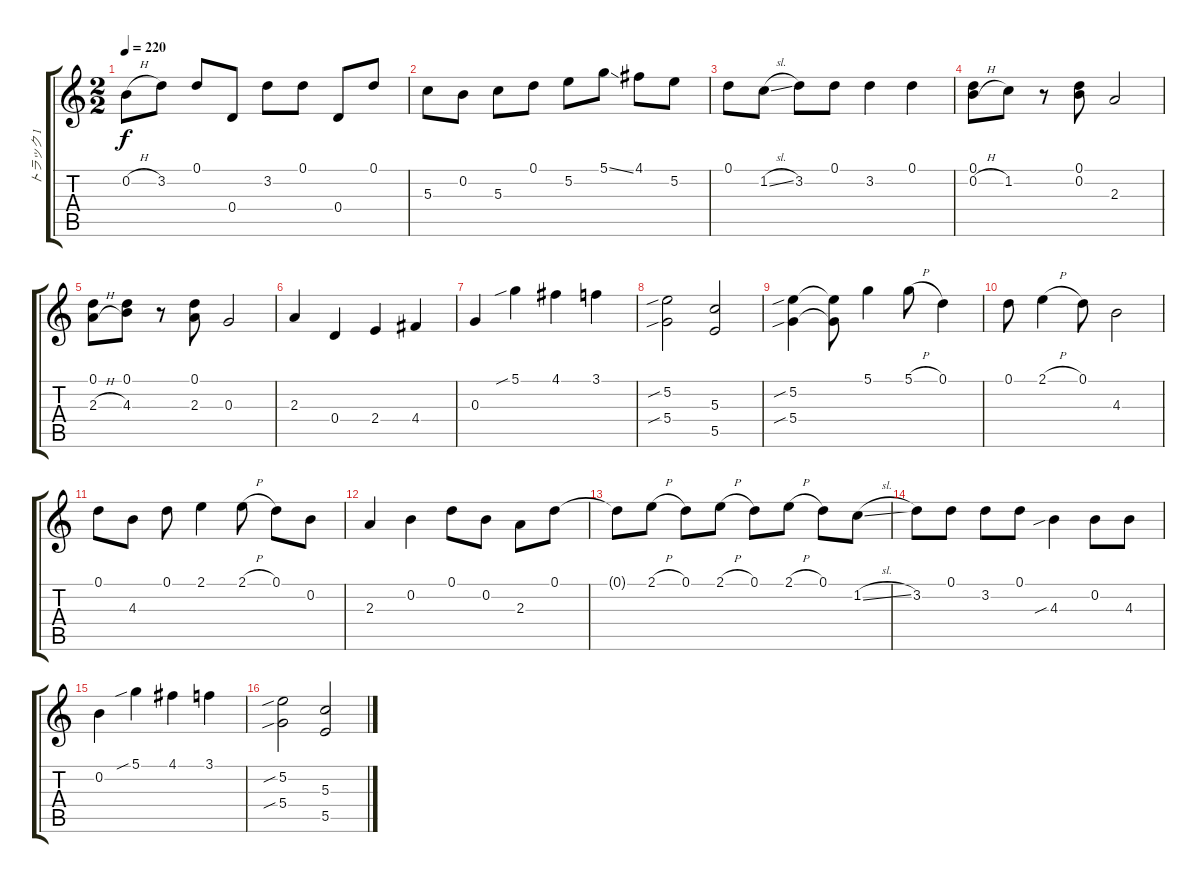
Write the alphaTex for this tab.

\track ("トラック 1" "トラック 1") {instrument acousticguitarsteel}
\staff {score tabs}
\tuning (D4 B3 G3 D3 B2 G2) {hide}
\ts (2 2)
\tempo 220
\clef g2
\ks c
0.2{h}.8{dy f} 3.2.8 0.1.8 0.4.8 3.2.8 0.1.8 0.4.8 0.1.8 |
5.3.8 0.2.8 5.3.8 0.1.8 5.2.8 5.1{ss}.8 4.1.8 5.2.8 |
0.1.8 1.2{sl}.8 3.2.8 0.1.8 3.2.4 0.1.4 |
(0.1 0.2{h}).8 1.2.8 r.8 (0.1 0.2).8 2.3.2 |
(0.1 2.3{h}).8 (0.1 4.3).8 r.8 (0.1 2.3).8 0.3.2 |
2.3.4 0.4.4 2.4.4 4.4.4 |
0.3.4 5.1{sib}.4 4.1.4 3.1.4 |
(5.2{sib} 5.4{sib}).2 (5.3 5.5).2 |
(5.2{sib} 5.4{sib}).4 (5.2{t} 5.4{t}).8 5.1.4 5.1{h}.8 0.1.4 |
0.1.8 2.1{h}.4 0.1.8 4.3.2 |
0.1.8 4.3.8 0.1.8 2.1.4 2.1{h}.8 0.1.8 0.2.8 |
2.3.4 0.2.4 0.1.8 0.2.8 2.3.8 0.1.8 |
0.1{t}.8 2.1{h}.8 0.1.8 2.1{h}.8 0.1.8 2.1{h}.8 0.1.8 1.2{sl}.8 |
3.2.8 0.1.8 3.2.8 0.1.8 4.3{sib}.4 0.2.8 4.3.8 |
0.2.4 5.1{sib}.4 4.1.4 3.1.4 |
(5.2{sib} 5.4{sib}).2 (5.3 5.5).2
